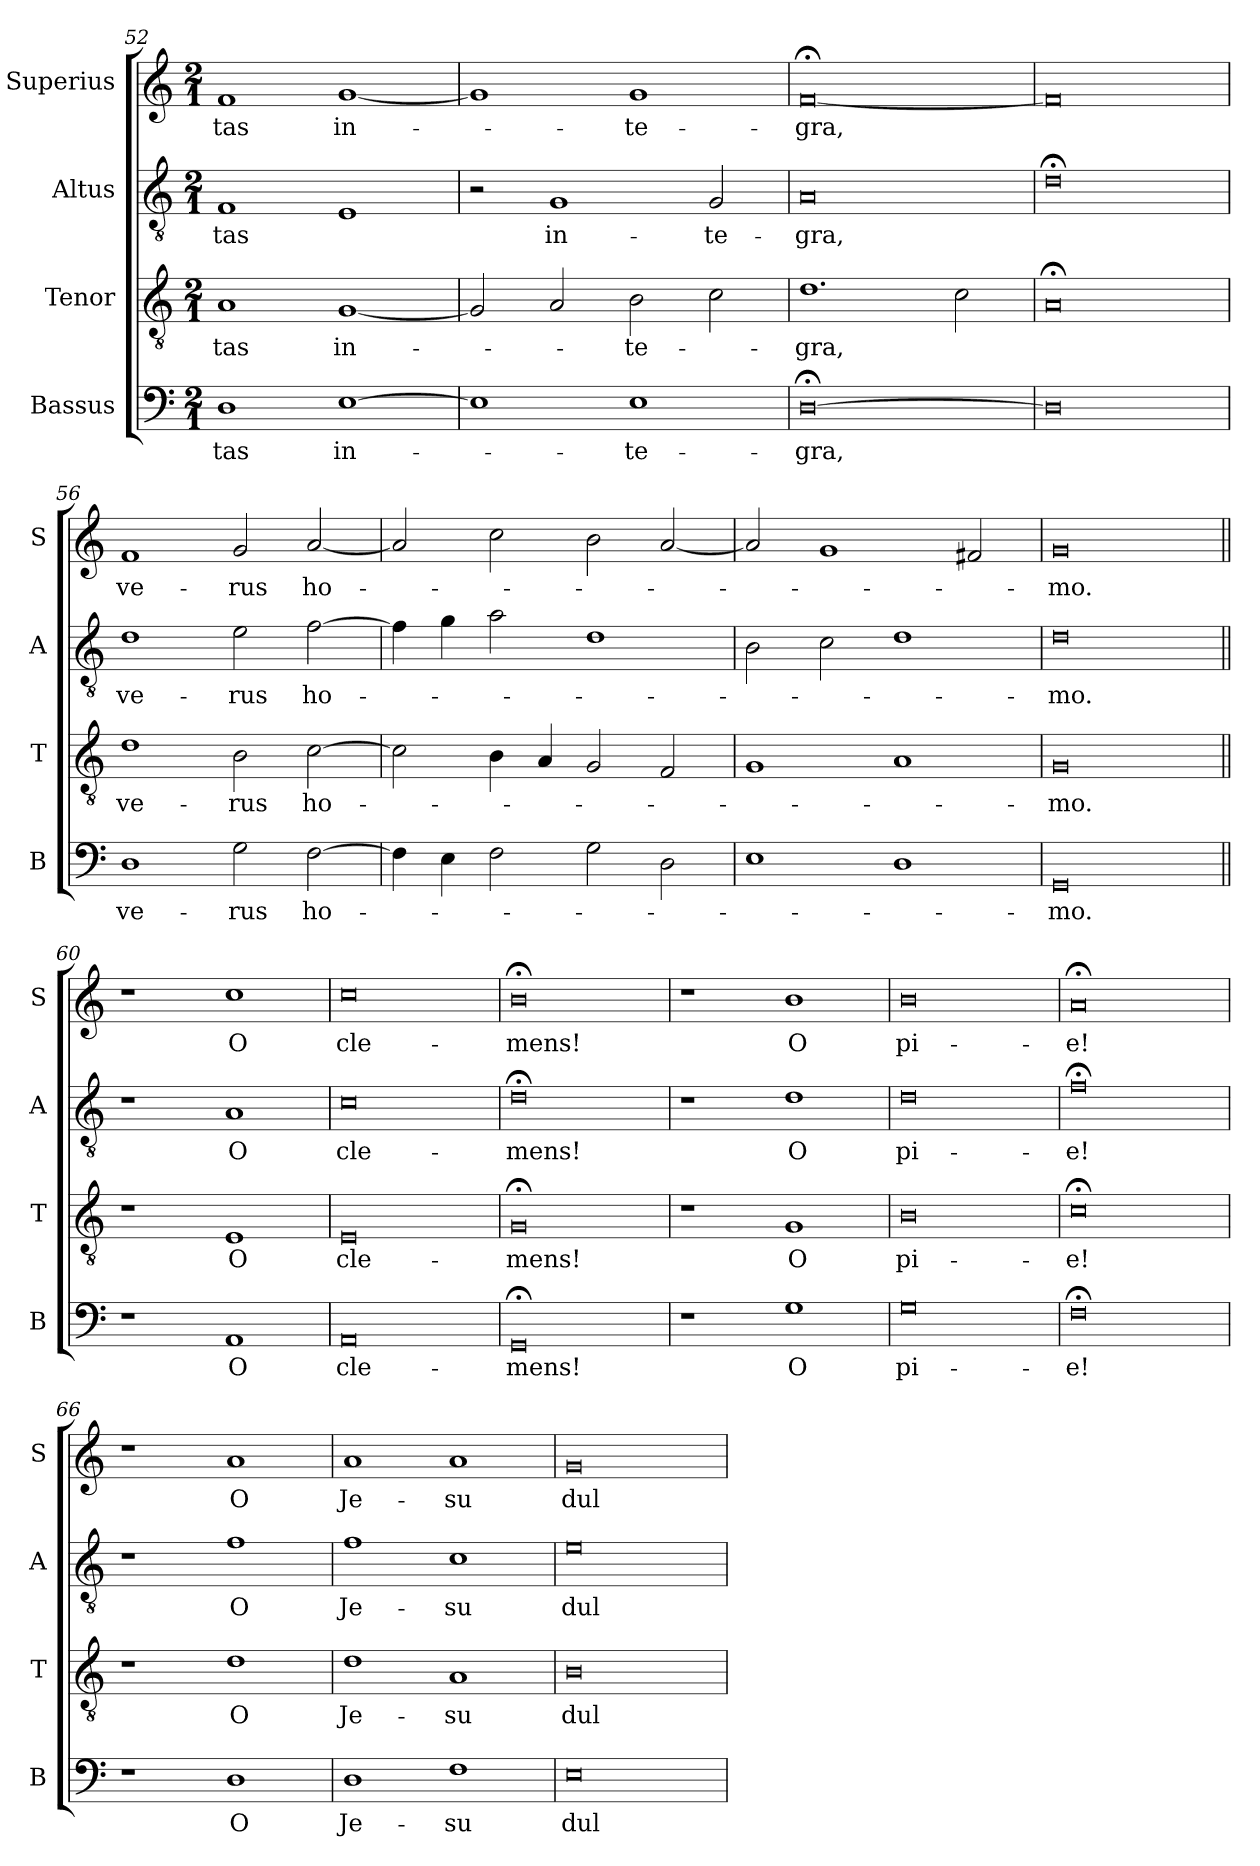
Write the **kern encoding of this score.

**kern	**text	**kern	**text	**kern	**text	**kern	**text
*part4	*part4	*part3	*part3	*part2	*part2	*part1	*part1
*staff4	*staff4	*staff3	*staff3	*staff2	*staff2	*staff1	*staff1
*I"Bassus	*	*I"Tenor	*	*I"Altus	*	*I"Superius	*
*I'B	*	*I'T	*	*I'A	*	*I'S	*
*clefF4	*	*clefGv2	*	*clefGv2	*	*clefG2	*
*k[]	*	*k[]	*	*k[]	*	*k[]	*
*M2/1	*	*M2/1	*	*M2/1	*	*M2/1	*
=52	=52	=52	=52	=52	=52	=52	=52
!	!LO:LY:i	!	!LO:LY:i	!	!LO:LY:i	!	!
1D	-tas	1A	-tas	1F	tas	1f	-tas
!	!LO:LY:i	!	!LO:LY:i	!	!	!	!
[1E	in-	[1G	in-	1E	.	[1g	in-
=53	=53	=53	=53	=53	=53	=53	=53
1E]	.	2G]	.	2r	.	1g]	.
!	!	!	!	!	!LO:LY:i	!	!
.	.	2A	.	1G	in-	.	.
!	!LO:LY:i	!	!LO:LY:i	!	!	!	!
1E	-te-	2B	-te-	.	.	1g	-te-
!	!	!	!	!	!LO:LY:i	!	!
.	.	2c	.	2G	-te-	.	.
=54	=54	=54	=54	=54	=54	=54	=54
!	!LO:LY:i	!	!LO:LY:i	!	!LO:LY:i	!	!
[0D;<	-gra,	1.d	-gra,	0A	-gra,	[0f;<	-gra,
.	.	2c	.	.	.	.	.
=55	=55	=55	=55	=55	=55	=55	=55
0D]	.	0A;<	.	0d;<	.	0f]	.
=56	=56	=56	=56	=56	=56	=56	=56
!	!LO:LY:i	!	!LO:LY:i	!	!LO:LY:i	!	!
1D	ve-	1d	ve-	1d	ve-	1f	ve-
!	!LO:LY:i	!	!LO:LY:i	!	!LO:LY:i	!	!
2G	-rus	2B	-rus	2e	-rus	2g	-rus
!	!LO:LY:i	!	!LO:LY:i	!	!LO:LY:i	!	!
[2F	ho-	[2c	ho-	[2f	ho-	[2a	ho-
=57	=57	=57	=57	=57	=57	=57	=57
4F]	.	2c]	.	4f]	.	2a]	.
4E	.	.	.	4g	.	.	.
2F	.	4B	.	2a	.	2cc	.
.	.	4A	.	.	.	.	.
2G	.	2G	.	1d	.	2b	.
2D	.	2F	.	.	.	[2a	.
=58	=58	=58	=58	=58	=58	=58	=58
1E	.	1G	.	2B	.	2a]	.
.	.	.	.	2c	.	1g	.
1D	.	1A	.	1d	.	.	.
.	.	.	.	.	.	2f#X	.
=59	=59	=59	=59	=59	=59	=59	=59
!	!LO:LY:i	!	!LO:LY:i	!	!LO:LY:i	!	!
0GG	-mo.	0G	-mo.	0d	-mo.	0g	-mo.
=60||	=60||	=60||	=60||	=60||	=60||	=60||	=60||
1r	.	1r	.	1r	.	1r	.
1AA	O	1E	O	1A	O	1cc	O
=61	=61	=61	=61	=61	=61	=61	=61
0AA	cle-	0E	cle-	0c	cle-	0cc	cle-
=62	=62	=62	=62	=62	=62	=62	=62
0GG;<	-mens!	0G;<	-mens!	0d;<	-mens!	0b;<	-mens!
=63	=63	=63	=63	=63	=63	=63	=63
1r	.	1r	.	1r	.	1r	.
1G	O	1G	O	1d	O	1b	O
=64	=64	=64	=64	=64	=64	=64	=64
0G	pi-	0B	pi-	0d	pi-	0b	pi-
=65	=65	=65	=65	=65	=65	=65	=65
0F;<	-e!	0c;<	-e!	0f;<	-e!	0a;<	-e!
=66	=66	=66	=66	=66	=66	=66	=66
1r	.	1r	.	1r	.	1r	.
!	!LO:LY:i	!	!	!	!	!	!
1D	O	1d	O	1f	O	1a	O
=67	=67	=67	=67	=67	=67	=67	=67
!	!LO:LY:i	!	!LO:LY:i	!	!LO:LY:i	!	!
1D	Je-	1d	Je-	1f	Je-	1a	Je-
!	!LO:LY:i	!	!LO:LY:i	!	!LO:LY:i	!	!
1F	-su	1A	-su	1c	-su	1a	-su
=68	=68	=68	=68	=68	=68	=68	=68
!	!LO:LY:i	!	!LO:LY:i	!	!LO:LY:i	!	!
0E	dul-	0B	dul-	0e	dul-	0g	dul-
=	=	=	=	=	=	=	=
*-	*-	*-	*-	*-	*-	*-	*-
